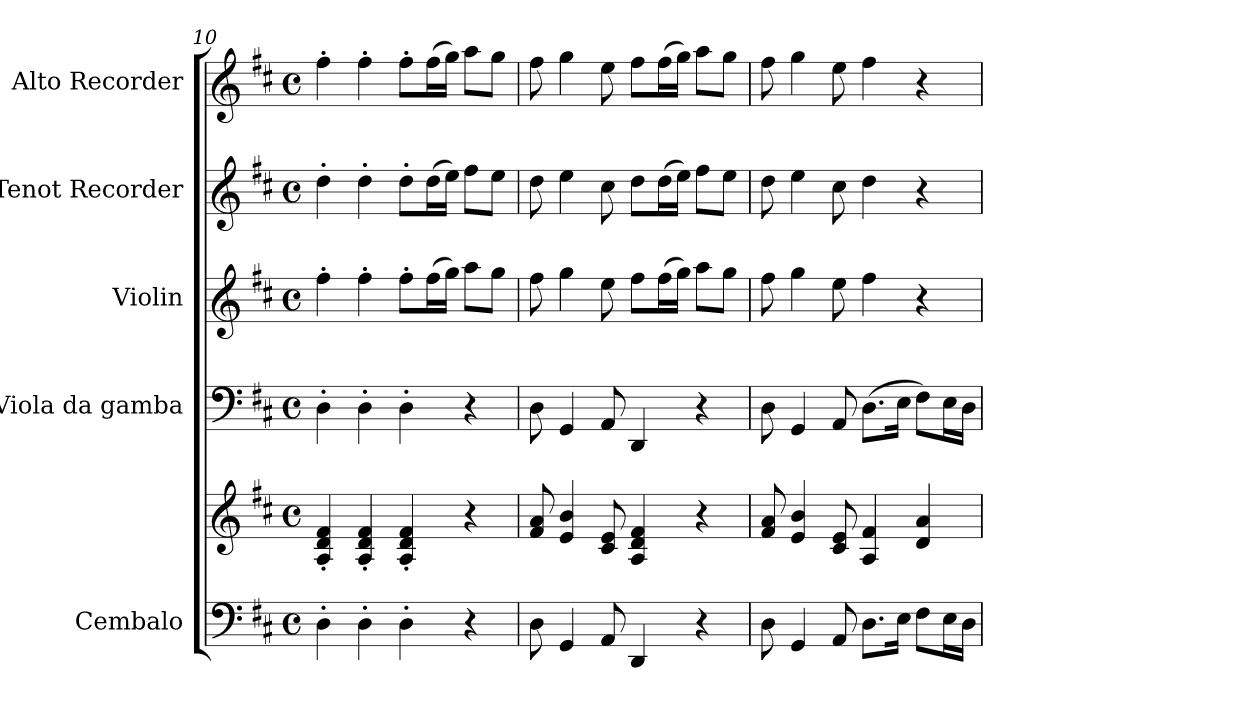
**kern	**kern	**kern	**kern	**kern	**kern
*part5	*part5	*part4	*part3	*part2	*part1
*staff6	*staff5	*staff4	*staff3	*staff2	*staff1
*I"Cembalo	*	*I"Viola da gamba	*I"Violin	*I"Tenot Recorder	*I"Alto Recorder
*	*	*I'Vla. d. g.	*I'Vln.	*I'T. Rec.	*I'A. Rec
*clefF4	*clefG2	*clefF4	*clefG2	*clefG2	*clefG2
*k[f#c#]	*k[f#c#]	*k[f#c#]	*k[f#c#]	*k[f#c#]	*k[f#c#]
*M4/4	*M4/4	*M4/4	*M4/4	*M4/4	*M4/4
*met(c)	*met(c)	*met(c)	*met(c)	*met(c)	*met(c)
=10	=10	=10	=10	=10	=10
4D'\	4A/' 4d/' 4f#/'	4D'\	4ff#'\	4dd'\	4ff#'\
4D'\	4A/' 4d/' 4f#/'	4D'\	4ff#'\	4dd'\	4ff#'\
4D'\	4A/' 4d/' 4f#/'	4D'\	8ff#'\L	8dd'\L	8ff#'\L
.	.	.	(16ff#\L	(16dd\L	(16ff#\L
.	.	.	16gg\JJ)	16ee\JJ)	16gg\JJ)
4r	4r	4r	8aa\L	8ff#\L	8aa\L
.	.	.	8gg\J	8ee\J	8gg\J
=11	=11	=11	=11	=11	=11
8D\	8f#/ 8a/	8D\	8ff#\	8dd\	8ff#\
4GG/	4e/ 4b/	4GG/	4gg\	4ee\	4gg\
8AA/	8c#/ 8e/	8AA/	8ee\	8cc#\	8ee\
4DD/	4A/ 4d/ 4f#/	4DD/	8ff#\L	8dd\L	8ff#\L
.	.	.	(16ff#\L	(16dd\L	(16ff#\L
.	.	.	16gg\JJ)	16ee\JJ)	16gg\JJ)
4r	4r	4r	8aa\L	8ff#\L	8aa\L
.	.	.	8gg\J	8ee\J	8gg\J
=12	=12	=12	=12	=12	=12
8D\	8f#/ 8a/	8D\	8ff#\	8dd\	8ff#\
4GG/	4e/ 4b/	4GG/	4gg\	4ee\	4gg\
8AA/	8c#/ 8e/	8AA/	8ee\	8cc#\	8ee\
8.D\L	4A/ 4f#/	(8.D\L	4ff#\	4dd\	4ff#\
16E\Jk	.	16E\Jk	.	.	.
8F#\L	4d/ 4a/	8F#\L)	4r	4r	4r
16E\L	.	16E\L	.	.	.
16D\JJ	.	16D\JJ	.	.	.
=	=	=	=	=	=
*-	*-	*-	*-	*-	*-
